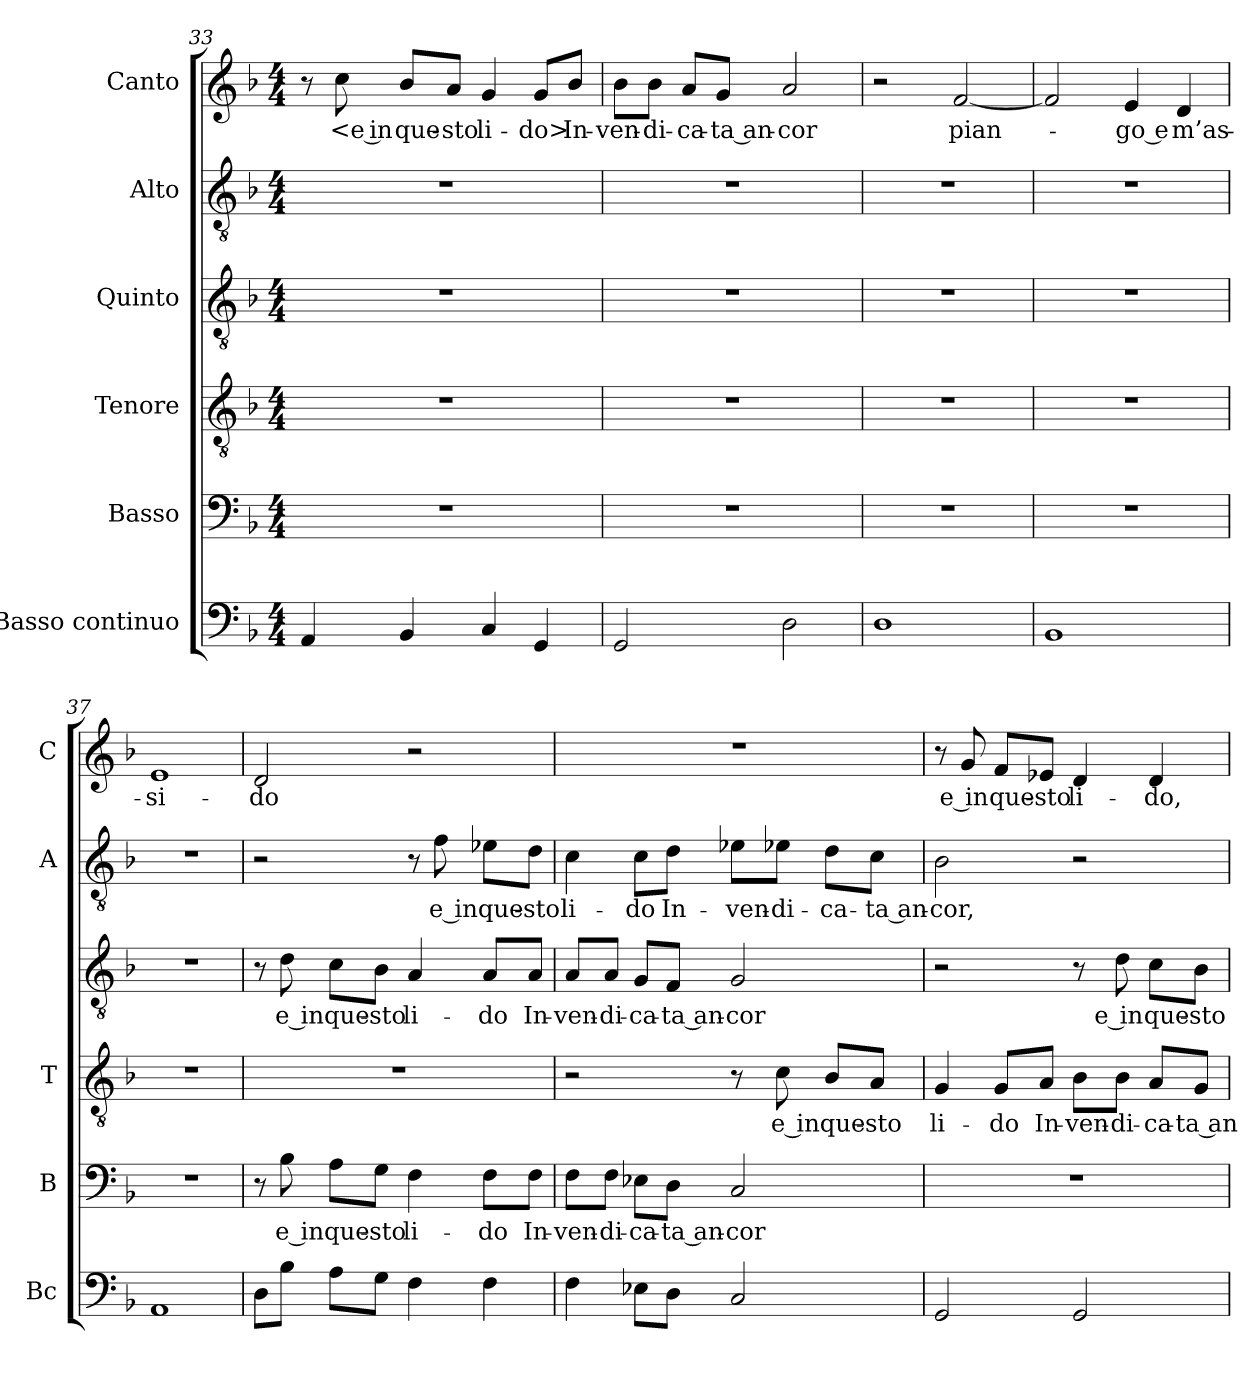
**kern	**kern	**text	**kern	**text	**kern	**text	**kern	**text	**kern	**text
*part6	*part5	*part5	*part4	*part4	*part3	*part3	*part2	*part2	*part1	*part1
*staff6	*staff5	*staff5	*staff4	*staff4	*staff3	*staff3	*staff2	*staff2	*staff1	*staff1
*I"Basso continuo	*I"Basso	*	*I"Tenore	*	*I"Quinto	*	*I"Alto	*	*I"Canto	*
*I'Bc	*I'B	*	*I'T	*	*	*	*I'A	*	*I'C	*
*clefF4	*clefF4	*	*clefGv2	*	*clefGv2	*	*clefGv2	*	*clefG2	*
*k[b-]	*k[b-]	*	*k[b-]	*	*k[b-]	*	*k[b-]	*	*k[b-]	*
*F:	*F:	*	*F:	*	*F:	*	*F:	*	*F:	*
*M4/4	*M4/4	*	*M4/4	*	*M4/4	*	*M4/4	*	*M4/4	*
=33	=33	=33	=33	=33	=33	=33	=33	=33	=33	=33
4AA	1r	.	1r	.	1r	.	1r	.	8r	.
.	.	.	.	.	.	.	.	.	8cc	<e in
4BB-	.	.	.	.	.	.	.	.	8b-/L	que-
.	.	.	.	.	.	.	.	.	8a/J	-sto
4C	.	.	.	.	.	.	.	.	4g	li-
4GG	.	.	.	.	.	.	.	.	8g/L	-do>
.	.	.	.	.	.	.	.	.	8b-/J	In-
=34	=34	=34	=34	=34	=34	=34	=34	=34	=34	=34
2GG	1r	.	1r	.	1r	.	1r	.	8b-\L	-ven-
.	.	.	.	.	.	.	.	.	8b-\J	-di-
.	.	.	.	.	.	.	.	.	8a/L	-ca-
.	.	.	.	.	.	.	.	.	8g/J	-ta an-
2D	.	.	.	.	.	.	.	.	2a	-cor
=35	=35	=35	=35	=35	=35	=35	=35	=35	=35	=35
1D	1r	.	1r	.	1r	.	1r	.	2r	.
.	.	.	.	.	.	.	.	.	[2f	pian-
=36	=36	=36	=36	=36	=36	=36	=36	=36	=36	=36
1BB-	1r	.	1r	.	1r	.	1r	.	2f]	.
.	.	.	.	.	.	.	.	.	4e	-go e
.	.	.	.	.	.	.	.	.	4d	m’as-
=37	=37	=37	=37	=37	=37	=37	=37	=37	=37	=37
1AA	1r	.	1r	.	1r	.	1r	.	1e	-si-
=38	=38	=38	=38	=38	=38	=38	=38	=38	=38	=38
8D\L	8r	.	1r	.	8r	.	2r	.	2d	-do
8B-\J	8B-	e in	.	.	8d	e in	.	.	.	.
8A\L	8A\L	que-	.	.	8c\L	que-	.	.	.	.
8G\J	8G\J	-sto	.	.	8B-\J	-sto	.	.	.	.
4F	4F	li-	.	.	4A	li-	8r	.	2r	.
.	.	.	.	.	.	.	8f	e in	.	.
4F	8F\L	-do	.	.	8A/L	-do	8e-X\L	que-	.	.
.	8F\J	In-	.	.	8A/J	In-	8d\J	-sto	.	.
=39	=39	=39	=39	=39	=39	=39	=39	=39	=39	=39
4F	8F\L	-ven-	2r	.	8A/L	-ven-	4c	li-	1r	.
.	8F\J	-di-	.	.	8A/J	-di-	.	.	.	.
8E-X\L	8E-X\L	-ca-	.	.	8G/L	-ca-	8c\L	-do	.	.
8D\J	8D\J	-ta an-	.	.	8F/J	-ta an-	8d\J	In-	.	.
2C	2C	-cor	8r	.	2G	-cor	8e-X\L	-ven-	.	.
.	.	.	8c	e in	.	.	8e-X\J	-di-	.	.
.	.	.	8B-/L	que-	.	.	8d\L	-ca-	.	.
.	.	.	8A/J	-sto	.	.	8c\J	-ta an-	.	.
=40	=40	=40	=40	=40	=40	=40	=40	=40	=40	=40
2GG	1r	.	4G	li-	2r	.	2B-	-cor,	8r	.
.	.	.	.	.	.	.	.	.	8g	e in
.	.	.	8G/L	-do	.	.	.	.	8f/L	que-
.	.	.	8A/J	In-	.	.	.	.	8e-X/J	-sto
2GG	.	.	8B-\L	-ven-	8r	.	2r	.	4d	li-
.	.	.	8B-\J	-di-	8d	e in	.	.	.	.
.	.	.	8A/L	-ca-	8c\L	que-	.	.	4d	-do,
.	.	.	8G/J	-ta an-	8B-\J	-sto	.	.	.	.
=	=	=	=	=	=	=	=	=	=	=
*-	*-	*-	*-	*-	*-	*-	*-	*-	*-	*-
